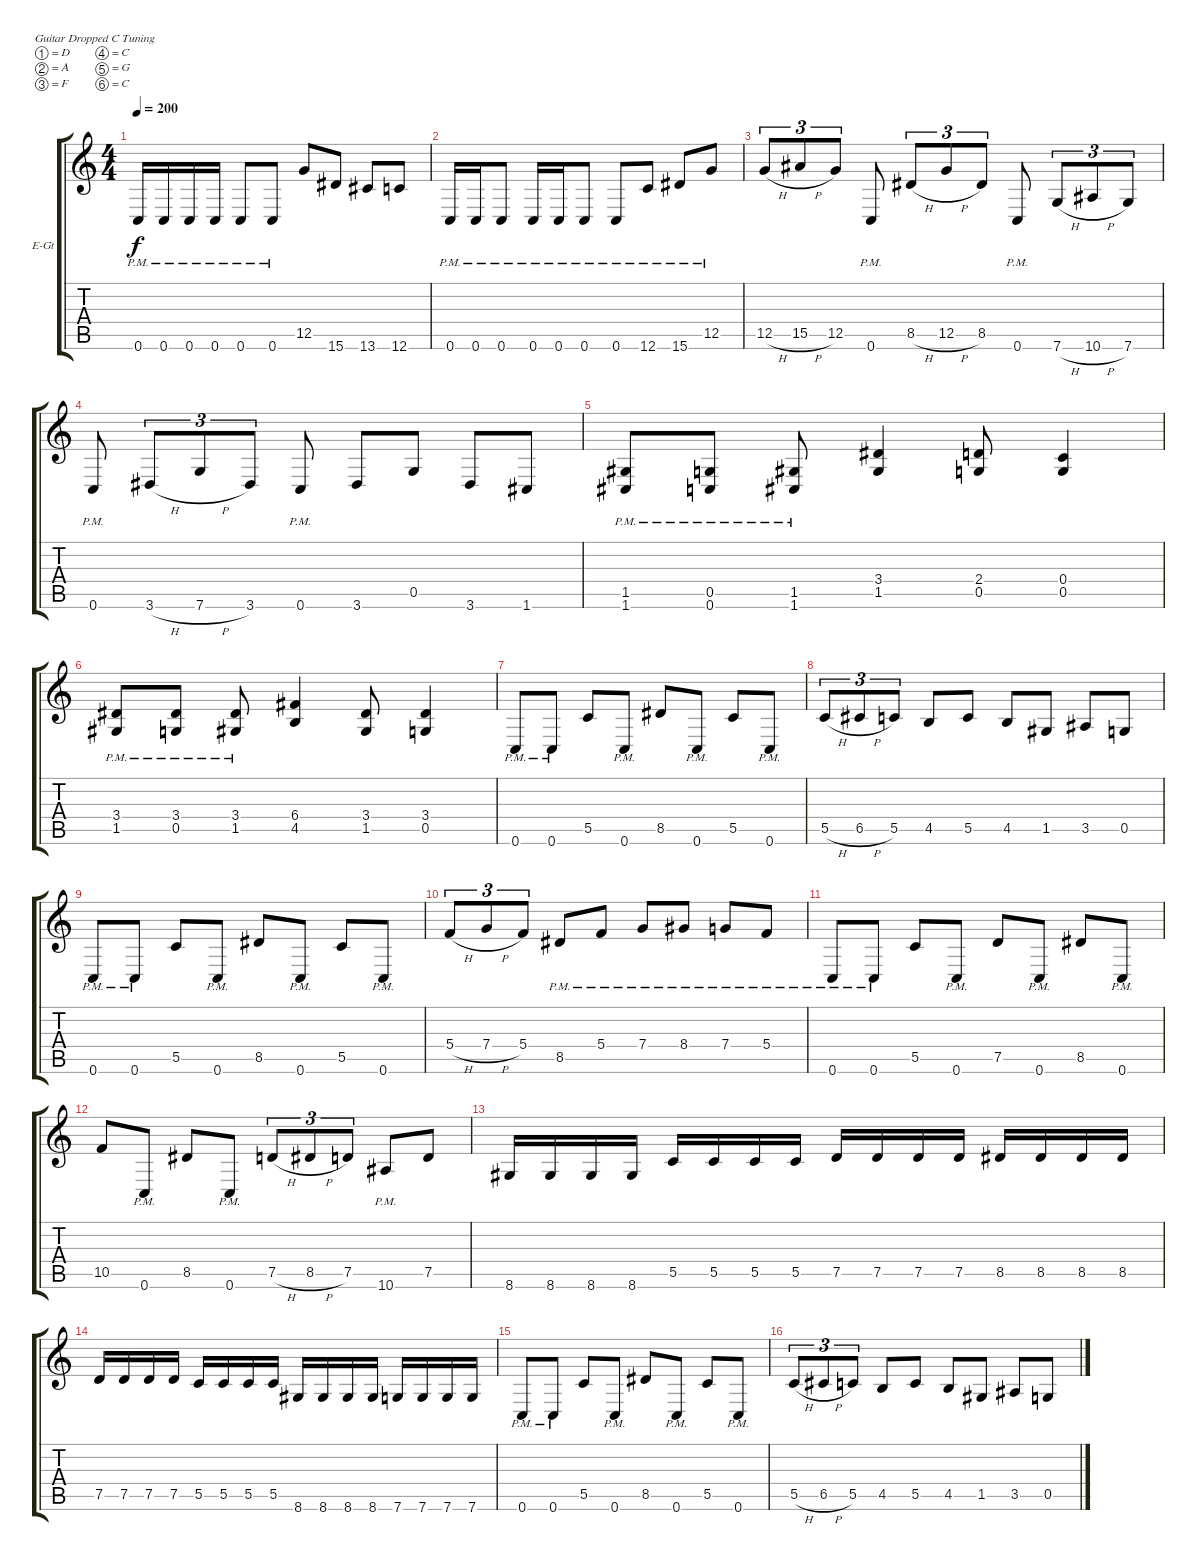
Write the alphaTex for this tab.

\bracketExtendMode groupsimilarinstruments
\firstSystemTrackNameOrientation horizontal
\otherSystemsTrackNameOrientation horizontal
\track ("Jake Pitts" "E-Gt") {instrument overdrivenguitar}
\staff {score tabs}
\tuning (D4 A3 F3 C3 G2 C2)
\ts (4 4)
\tempo 200
\clef g2
\ks c
0.6{pm}.16{dy f} 0.6{pm}.16 0.6{pm}.16 0.6{pm}.16 0.6{pm}.8 0.6{pm}.8 12.5.8 15.6.8 13.6.8 12.6.8 |
0.6{pm}.16 0.6{pm}.16 0.6{pm}.8 0.6{pm}.16 0.6{pm}.16 0.6{pm}.8 0.6{pm}.8 12.6{pm}.8 15.6{pm}.8 12.5{pm}.8 |
12.5{h}.8{tu (3 2)} 15.5{h}.8{tu (3 2)} 12.5.8{tu (3 2)} 0.6{pm}.8 8.5{h}.8{tu (3 2)} 12.5{h}.8{tu (3 2)} 8.5.8{tu (3 2)} 0.6{pm}.8 7.6{h}.8{tu (3 2)} 10.6{h}.8{tu (3 2)} 7.6.8{tu (3 2)} |
0.6{pm}.8 3.6{h}.8{tu (3 2)} 7.6{h}.8{tu (3 2)} 3.6.8{tu (3 2)} 0.6{pm}.8 3.6.8 0.5.8 3.6.8 1.6.8 |
(1.5{pm} 1.6{pm}).8 (0.5{pm} 0.6{pm}).8 (1.5{pm} 1.6{pm}).8 (3.4 1.5).4 (2.4 0.5).8 (0.4 0.5).4 |
(3.4{pm} 1.5{pm}).8 (3.4{pm} 0.5{pm}).8 (3.4{pm} 1.5{pm}).8 (6.4 4.5).4 (3.4 1.5).8 (3.4 0.5).4 |
0.6{pm}.8 0.6{pm}.8 5.5.8 0.6{pm}.8 8.5.8 0.6{pm}.8 5.5.8 0.6{pm}.8 |
5.5{h}.8{tu (3 2)} 6.5{h}.8{tu (3 2)} 5.5.8{tu (3 2)} 4.5.8 5.5.8 4.5.8 1.5.8 3.5.8 0.5.8 |
0.6{pm}.8 0.6{pm}.8 5.5.8 0.6{pm}.8 8.5.8 0.6{pm}.8 5.5.8 0.6{pm}.8 |
5.4{h}.8{tu (3 2)} 7.4{h}.8{tu (3 2)} 5.4.8{tu (3 2)} 8.5{pm}.8 5.4{pm}.8 7.4{pm}.8 8.4{pm}.8 7.4{pm}.8 5.4{pm}.8 |
0.6{pm}.8 0.6{pm}.8 5.5.8 0.6{pm}.8 7.5.8 0.6{pm}.8 8.5.8 0.6{pm}.8 |
10.5.8 0.6{pm}.8 8.5.8 0.6{pm}.8 7.5{h}.8{tu (3 2)} 8.5{h}.8{tu (3 2)} 7.5.8{tu (3 2)} 10.6{pm}.8 7.5.8 |
8.6.16 8.6.16 8.6.16 8.6.16 5.5.16 5.5.16 5.5.16 5.5.16 7.5.16 7.5.16 7.5.16 7.5.16 8.5.16 8.5.16 8.5.16 8.5.16 |
7.5.16 7.5.16 7.5.16 7.5.16 5.5.16 5.5.16 5.5.16 5.5.16 8.6.16 8.6.16 8.6.16 8.6.16 7.6.16 7.6.16 7.6.16 7.6.16 |
0.6{pm}.8 0.6{pm}.8 5.5.8 0.6{pm}.8 8.5.8 0.6{pm}.8 5.5.8 0.6{pm}.8 |
5.5{h}.8{tu (3 2)} 6.5{h}.8{tu (3 2)} 5.5.8{tu (3 2)} 4.5.8 5.5.8 4.5.8 1.5.8 3.5.8 0.5.8
